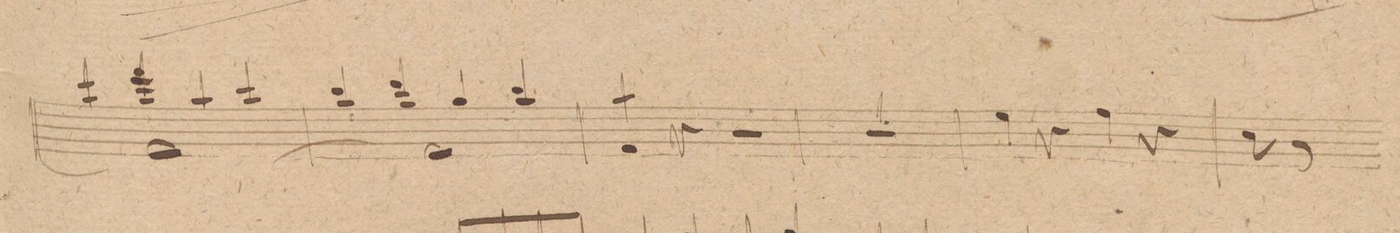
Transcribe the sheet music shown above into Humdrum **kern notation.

**kern	**dynam
*I"Baſso.	*
*clefF4	*
*k[f#c#g#]	*
*met(c|)	*
*M2/2	*
*^	*
4e/	1AA_>	.
4a/	.	.
4c#/	.	.
4e/	.	.
=40	=40	=40
4d/	1AA]	.
4f#/	.	.
4B/	.	.
4d/	.	.
*v	*v	*
=41	=41
4c# 4AA/	.
4r	.
2r	.
=42	=42
1r	.
=43	=43
4G#\	.
4r	.
4A\	.
4r	.
=44	=44
8E\	.
8r	.
*-	*-
